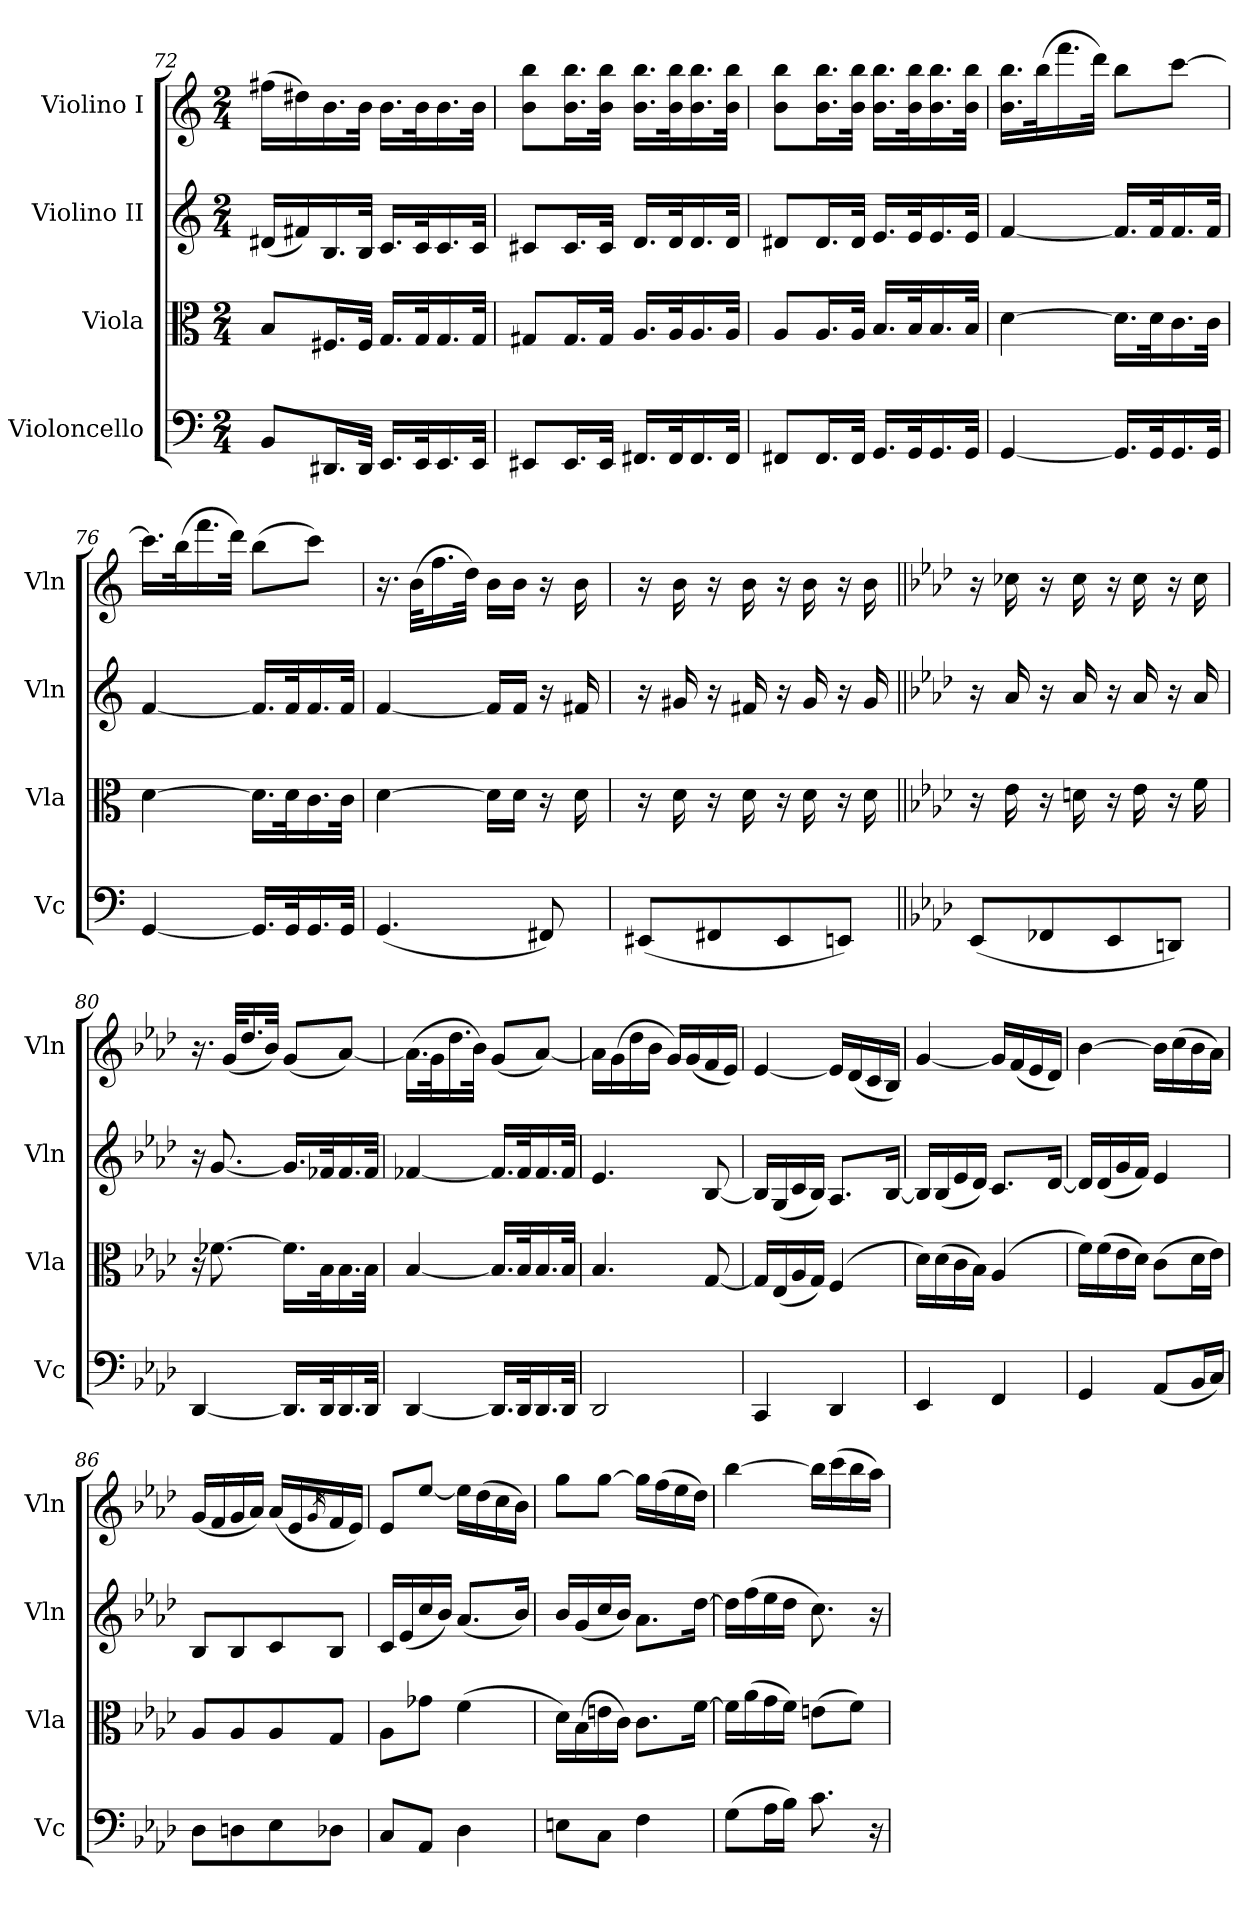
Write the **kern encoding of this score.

**kern	**kern	**kern	**kern
*part4	*part3	*part2	*part1
*staff4	*staff3	*staff2	*staff1
*I"Violoncello	*I"Viola	*I"Violino II	*I"Violino I
*I'Vc	*I'Vla	*I'Vln	*I'Vln
*clefF4	*clefC3	*clefG2	*clefG2
*k[]	*k[]	*k[]	*k[]
*M2/4	*M2/4	*M2/4	*M2/4
=72	=72	=72	=72
8BB/L	8B/L	(16d#X/LL	(16ff#X\LL
.	.	16f#X/)	16dd#X\)
16.DD#X/L	16.F#X/L	16.B/	16.b\
32DD#/JJk	32F#/JJk	32B/JJk	32b\JJk
16.EE/LL	16.G/LL	16.c/LL	16.b\LL
32EE/K	32G/K	32c/K	32b\K
16.EE/	16.G/	16.c/	16.b\
32EE/JJk	32G/JJk	32c/JJk	32b\JJk
!!LO:LB:g=z
=73	=73	=73	=73
8EE#X/L	8G#X/L	8c#X/L	8b\ 8bb\L
16.EE#/L	16.G#/L	16.c#/L	16.b\ 16.bb\L
32EE#/JJk	32G#/JJk	32c#/JJk	32b\ 32bb\JJk
16.FF#X/LL	16.A/LL	16.d/LL	16.b\ 16.bb\LL
32FF#/K	32A/K	32d/K	32b\ 32bb\K
16.FF#/	16.A/	16.d/	16.b\ 16.bb\
32FF#/JJk	32A/JJk	32d/JJk	32b\ 32bb\JJk
=74	=74	=74	=74
8FF#X/L	8A/L	8d#X/L	8b\ 8bb\L
16.FF#/L	16.A/L	16.d#/L	16.b\ 16.bb\L
32FF#/JJk	32A/JJk	32d#/JJk	32b\ 32bb\JJk
16.GG/LL	16.B/LL	16.e/LL	16.b\ 16.bb\LL
32GG/K	32B/K	32e/K	32b\ 32bb\K
16.GG/	16.B/	16.e/	16.b\ 16.bb\
32GG/JJk	32B/JJk	32e/JJk	32b\ 32bb\JJk
=75	=75	=75	=75
[4GG/	[4d\	[4f/	16.b\ 16.bb\LL
.	.	.	(32bb\K
.	.	.	16.fff\
.	.	.	32ddd\JJk)
16.GG/LL]	16.d\LL]	16.f/LL]	8bb\L
32GG/K	32d\K	32f/K	.
16.GG/	16.c\	16.f/	[8ccc\J
32GG/JJk	32c\JJk	32f/JJk	.
=76	=76	=76	=76
[4GG/	[4d\	[4f/	16.ccc\LL]
.	.	.	(32bb\K
.	.	.	16.fff\
.	.	.	32ddd\JJk)
16.GG/LL]	16.d\LL]	16.f/LL]	(8bb\L
32GG/K	32d\K	32f/K	.
16.GG/	16.c\	16.f/	8ccc\J)
32GG/JJk	32c\JJk	32f/JJk	.
=77	=77	=77	=77
(4.GG/	[4d\	[4f/	16.r
.	.	.	(32b\KLL
.	.	.	16.ff\
.	.	.	32dd\JJk)
.	16d\LL]	16f/LL]	16b\LL
.	16d\JJ	16f/JJ	16b\JJ
8FF#X/)	16r	16r	16r
.	16d\	16f#X/	16b\
!!LO:LB:g=z
=78	=78	=78	=78
(8EE#X/L	16r	16r	16r
.	16d\	16g#X/	16b\
8FF#X/	16r	16r	16r
.	16d\	16f#X/	16b\
8EE#/	16r	16r	16r
.	16d\	16g#/	16b\
8EEn/J)	16r	16r	16r
.	16d\	16g#/	16b\
=79||	=79||	=79||	=79||
*k[b-e-a-d-]	*k[b-e-a-d-]	*k[b-e-a-d-]	*k[b-e-a-d-]
(8EE-/L	16r	16r	16r
.	16e-\	16a-/	16cc-X\
8FF-X/	16r	16r	16r
.	16dn\	16a-/	16cc-\
8EE-/	16r	16r	16r
.	16e-\	16a-/	16cc-\
8DDn/J)	16r	16r	16r
.	16f\	16a-/	16cc-\
=80	=80	=80	=80
[4DD-/	16r	16r	16.r
.	[8.f-X\	[8.g/	.
.	.	.	(32g/KLL
.	.	.	16.dd-/
.	.	.	32b-/JJk)
16.DD-/LL]	16.f-\LL]	16.g/LL]	(8g/L
32DD-/K	32B-\K	32f-X/K	.
16.DD-/	16.B-\	16.f-/	[8a-/J)
32DD-/JJk	32B-\JJk	32f-/JJk	.
=81	=81	=81	=81
[4DD-/	[4B-/	[4f-X/	(16.a-\LL]
.	.	.	32g\K
.	.	.	16.dd-\
.	.	.	32b-\JJk)
16.DD-/LL]	16.B-/LL]	16.f-/LL]	(8g/L
32DD-/K	32B-/K	32f-/K	.
16.DD-/	16.B-/	16.f-/	[8a-/J)
32DD-/JJk	32B-/JJk	32f-/JJk	.
=82	=82	=82	=82
2DD-/	4.B-/	4.e-/	16a-\LL]
.	.	.	(16g\
.	.	.	16dd-\
.	.	.	16b-\JJ
.	.	.	16g/LL)
.	.	.	(16g/
.	[8G/	[8B-/	16f/
.	.	.	16e-/JJ)
!!LO:LB:g=z
=83	=83	=83	=83
4CC/	16G/LL]	16B-/LL]	[4e-/
.	(16E-/	(16G/	.
.	16A-/	16c/	.
.	16G/JJ)	16B-/JJ)	.
4DD-/	(4F/	8.A-/L	16e-/LL]
.	.	.	(16d-/
.	.	.	16c/
.	.	[16B-/Jk	16B-/JJ)
=84	=84	=84	=84
4EE-/	16d-\LL)	16B-/LL]	[4g/
.	(16d-\	(16B-/	.
.	16c\	16e-/	.
.	16B-\JJ)	16d-/JJ)	.
4FF/	(4A-/	8.c/L	16g/LL]
.	.	.	(16f/
.	.	.	16e-/
.	.	[16d-/Jk	16d-/JJ)
=85	=85	=85	=85
4GG/	16f\LL)	16d-/LL]	[4b-\
.	(16f\	(16d-/	.
.	16e-\	16g/	.
.	16d-\JJ)	16f/JJ)	.
(8AA-/L	(8c\L	4e-/	16b-\LL]
.	.	.	(16cc\
16BB-/L	16d-\L	.	16b-\
16C/JJ)	16e-\JJ)	.	16a-\JJ)
=86	=86	=86	=86
8D-\L	8A-/L	8B-/L	(16g/LL
.	.	.	16f/
8Dn\	8A-/	8B-/	16g/
.	.	.	16a-/JJ)
8E-\	8A-/	8c/	(16a-/LL
.	.	.	16e-/
.	.	.	16qg/
8D-X\J	8G/J	8B-/J	16f/
.	.	.	16e-/JJ)
=87	=87	=87	=87
8C/L	8A-\L	16c/LL	8e-/L
.	.	(16e-/	.
8AA-/J	8g-X\J	16cc/	[8ee-/J
.	.	16b-/JJ)	.
4D-\	(4f\	(8.a-/L	16ee-\LL]
.	.	.	(16dd-\
.	.	.	16cc\
.	.	16b-/Jk)	16b-\JJ)
=88	=88	=88	=88
8En\L	16d-\LL)	16b-/LL	8gg\L
.	(16B-\	(16g/	.
8C\J	16en\	16cc/	[8gg\J
.	16c\JJ)	16b-/JJ)	.
4F\	8.c\L	8.a-\L	16gg\LL]
.	.	.	(16ff\
.	.	.	16ee-\
.	[16f\Jk	[16dd-\Jk	16dd-\JJ)
=89	=89	=89	=89
(8G\L	16f\LL]	16dd-\LL]	[4bb-\
.	(16a-\	(16ff\	.
16A-\L	16g\	16ee-\	.
16B-\JJ)	16f\JJ)	16dd-\JJ	.
8.c\	(8en\L	8.cc\)	16bb-\LL]
.	.	.	(16ccc\
.	8f\J)	.	16bb-\
16r	.	16r	16aa-\JJ)
=	=	=	=
*-	*-	*-	*-
